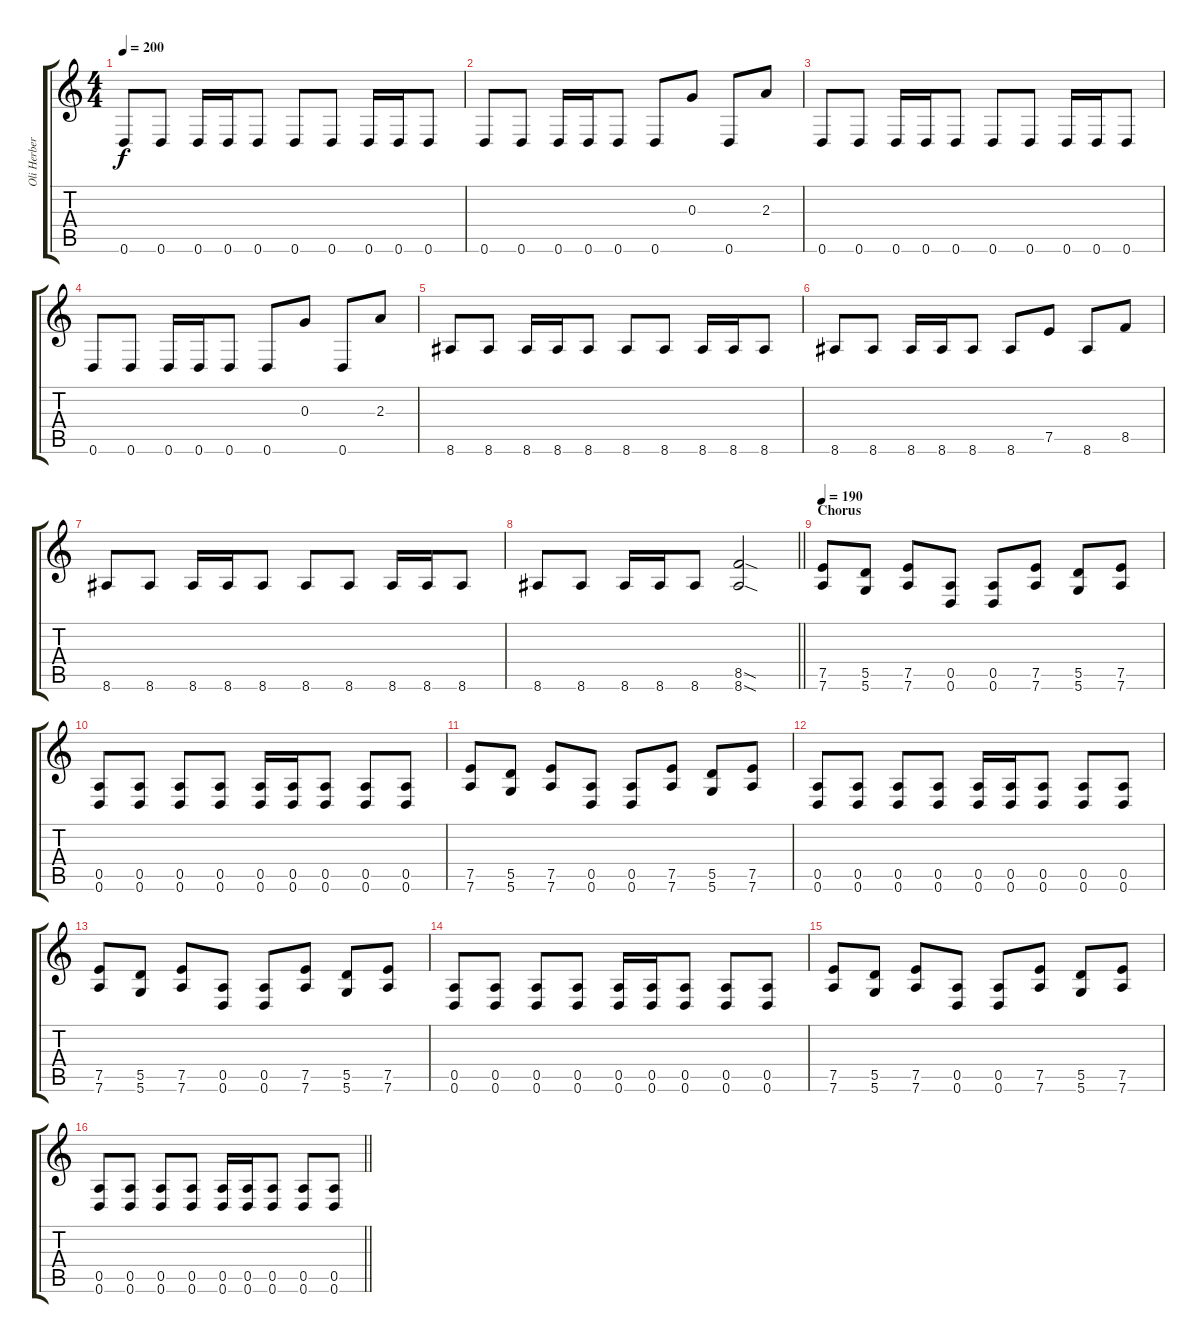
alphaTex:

\track ("Oli Herbert" "Oli Herber") {instrument distortionguitar}
\staff {score tabs}
\tuning (E4 B3 G3 D3 A2 D2) {hide}
\ts (4 4)
\tempo 200
\clef g2
\ks c
0.6.8{dy f} 0.6.8 0.6.16 0.6.16 0.6.8 0.6.8 0.6.8 0.6.16 0.6.16 0.6.8 |
0.6.8 0.6.8 0.6.16 0.6.16 0.6.8 0.6.8 0.3.8 0.6.8 2.3.8 |
0.6.8 0.6.8 0.6.16 0.6.16 0.6.8 0.6.8 0.6.8 0.6.16 0.6.16 0.6.8 |
0.6.8 0.6.8 0.6.16 0.6.16 0.6.8 0.6.8 0.3.8 0.6.8 2.3.8 |
8.6.8 8.6.8 8.6.16 8.6.16 8.6.8 8.6.8 8.6.8 8.6.16 8.6.16 8.6.8 |
8.6.8 8.6.8 8.6.16 8.6.16 8.6.8 8.6.8 7.5.8 8.6.8 8.5.8 |
8.6.8 8.6.8 8.6.16 8.6.16 8.6.8 8.6.8 8.6.8 8.6.16 8.6.16 8.6.8 |
\barLineRight lightlight
8.6.8 8.6.8 8.6.16 8.6.16 8.6.8 (8.5{sod} 8.6{sod}).2 |
\section ("" "Chorus")
\tempo 190
(7.5 7.6).8 (5.5 5.6).8 (7.5 7.6).8 (0.5 0.6).8 (0.5 0.6).8 (7.5 7.6).8 (5.5 5.6).8 (7.5 7.6).8 |
(0.5 0.6).8 (0.5 0.6).8 (0.5 0.6).8 (0.5 0.6).8 (0.5 0.6).16 (0.5 0.6).16 (0.5 0.6).8 (0.5 0.6).8 (0.5 0.6).8 |
(7.5 7.6).8 (5.5 5.6).8 (7.5 7.6).8 (0.5 0.6).8 (0.5 0.6).8 (7.5 7.6).8 (5.5 5.6).8 (7.5 7.6).8 |
(0.5 0.6).8 (0.5 0.6).8 (0.5 0.6).8 (0.5 0.6).8 (0.5 0.6).16 (0.5 0.6).16 (0.5 0.6).8 (0.5 0.6).8 (0.5 0.6).8 |
(7.5 7.6).8 (5.5 5.6).8 (7.5 7.6).8 (0.5 0.6).8 (0.5 0.6).8 (7.5 7.6).8 (5.5 5.6).8 (7.5 7.6).8 |
(0.5 0.6).8 (0.5 0.6).8 (0.5 0.6).8 (0.5 0.6).8 (0.5 0.6).16 (0.5 0.6).16 (0.5 0.6).8 (0.5 0.6).8 (0.5 0.6).8 |
(7.5 7.6).8 (5.5 5.6).8 (7.5 7.6).8 (0.5 0.6).8 (0.5 0.6).8 (7.5 7.6).8 (5.5 5.6).8 (7.5 7.6).8 |
\barLineRight lightlight
(0.5 0.6).8 (0.5 0.6).8 (0.5 0.6).8 (0.5 0.6).8 (0.5 0.6).16 (0.5 0.6).16 (0.5 0.6).8 (0.5 0.6).8 (0.5 0.6).8
